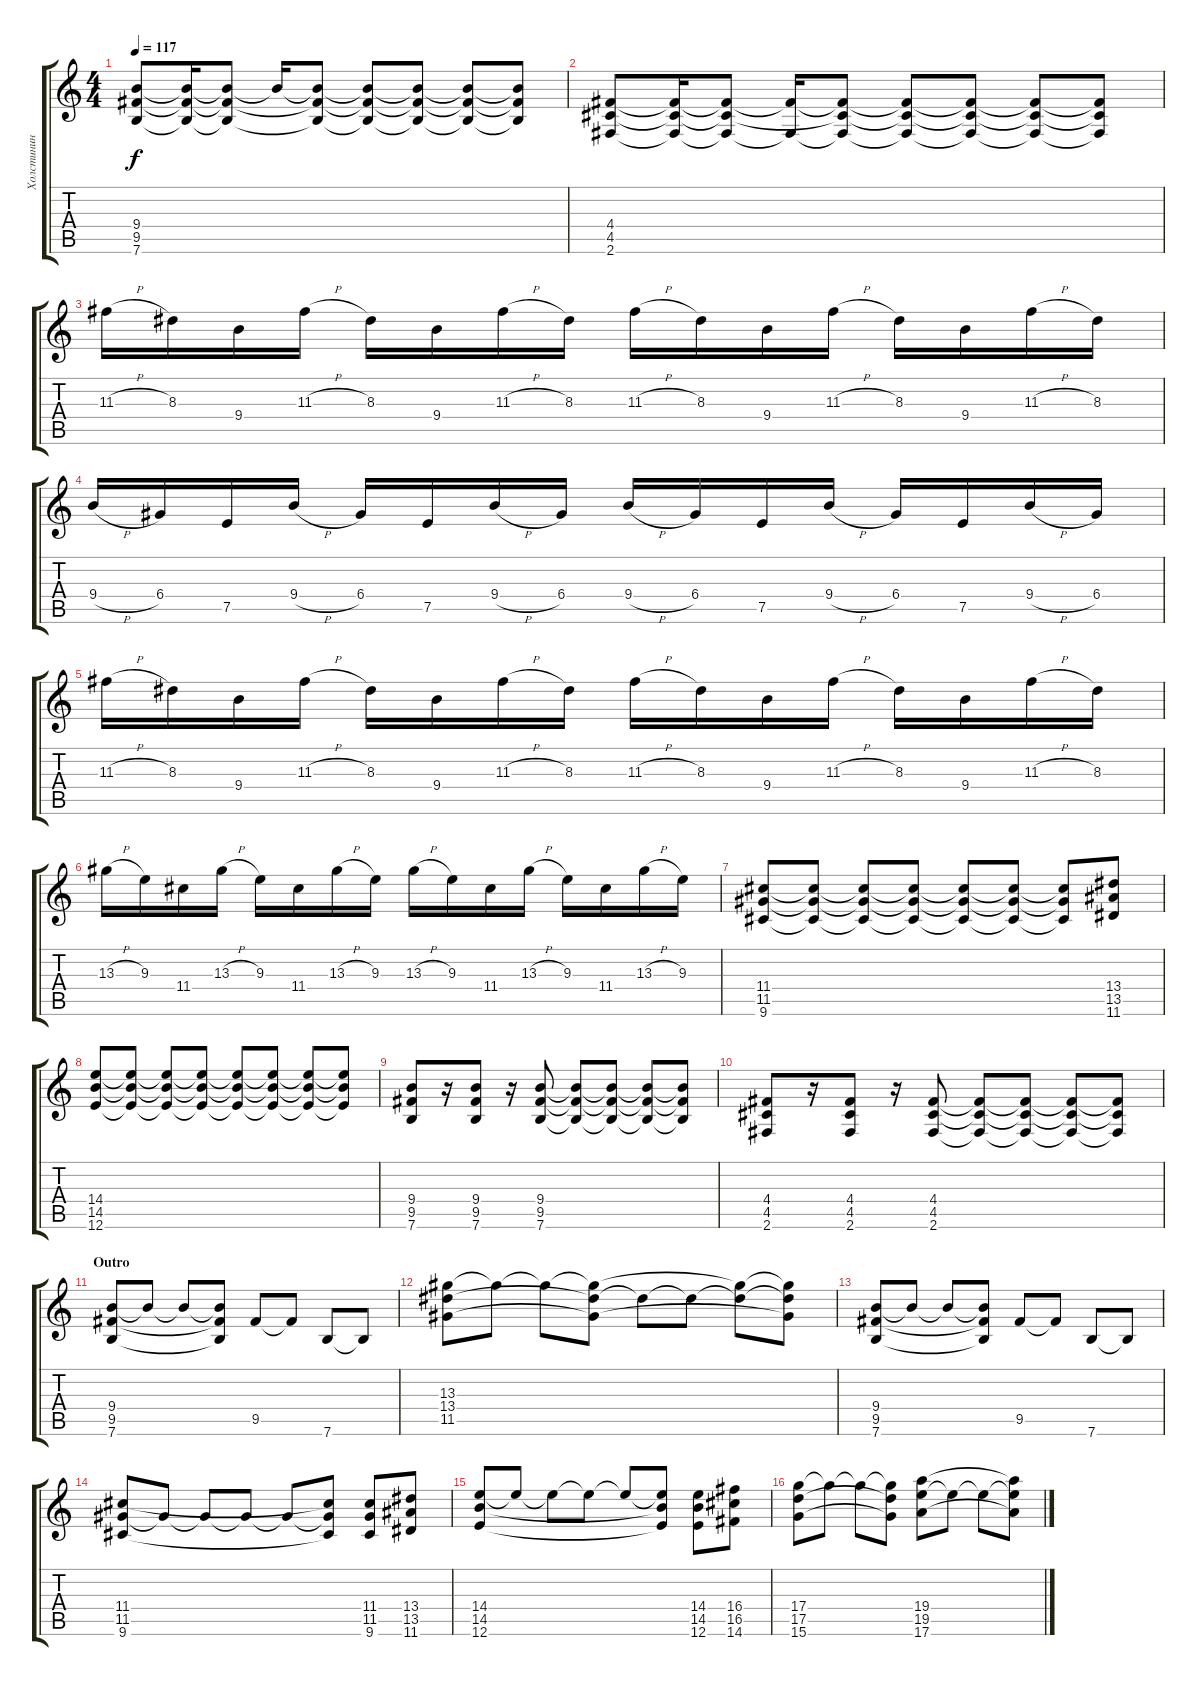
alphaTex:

\track ("Холстинин (Guitar 2)" "Холстинин ") {instrument distortionguitar}
\staff {score tabs}
\tuning (E4 B3 G3 D3 A2 E2) {hide}
\ts (4 4)
\tempo 117
\clef g2
\ks c
(9.4 9.5 7.6).8{dy f} (9.4{t} 9.5{t} 7.6{t}).16 (9.4{t} 9.5{t} 7.6{t}).8 9.4{t}.16 (9.4{t} 9.5{t} 7.6{t}).8 (9.4{t} 9.5{t} 7.6{t}).8 (9.4{t} 9.5{t} 7.6{t}).8 (9.4{t} 9.5{t} 7.6{t}).8 (9.4{t} 9.5{t} 7.6{t}).8 |
(4.4 4.5 2.6).8 (4.4{t} 4.5{t} 2.6{t}).16 (4.4{t} 4.5{t} 2.6{t}).8 (4.4{t} 2.6{t}).16 (4.4{t} 4.5{t} 2.6{t}).8 (4.4{t} 4.5{t} 2.6{t}).8 (4.4{t} 4.5{t} 2.6{t}).8 (4.4{t} 4.5{t} 2.6{t}).8 (4.4{t} 4.5{t} 2.6{t}).8 |
11.3{h}.16 8.3.16 9.4.16 11.3{h}.16 8.3.16 9.4.16 11.3{h}.16 8.3.16 11.3{h}.16 8.3.16 9.4.16 11.3{h}.16 8.3.16 9.4.16 11.3{h}.16 8.3.16 |
9.4{h}.16 6.4.16 7.5.16 9.4{h}.16 6.4.16 7.5.16 9.4{h}.16 6.4.16 9.4{h}.16 6.4.16 7.5.16 9.4{h}.16 6.4.16 7.5.16 9.4{h}.16 6.4.16 |
11.3{h}.16 8.3.16 9.4.16 11.3{h}.16 8.3.16 9.4.16 11.3{h}.16 8.3.16 11.3{h}.16 8.3.16 9.4.16 11.3{h}.16 8.3.16 9.4.16 11.3{h}.16 8.3.16 |
13.3{h}.16 9.3.16 11.4.16 13.3{h}.16 9.3.16 11.4.16 13.3{h}.16 9.3.16 13.3{h}.16 9.3.16 11.4.16 13.3{h}.16 9.3.16 11.4.16 13.3{h}.16 9.3.16 |
(11.4 11.5 9.6).8 (11.4{t} 11.5{t} 9.6{t}).8 (11.4{t} 11.5{t} 9.6{t}).8 (11.4{t} 11.5{t} 9.6{t}).8 (11.4{t} 11.5{t} 9.6{t}).8 (11.4{t} 11.5{t} 9.6{t}).8 (11.4{t} 11.5{t} 9.6{t}).8 (13.4 13.5 11.6).8 |
(14.4 14.5 12.6).8 (14.4{t} 14.5{t} 12.6{t}).8 (14.4{t} 14.5{t} 12.6{t}).8 (14.4{t} 14.5{t} 12.6{t}).8 (14.4{t} 14.5{t} 12.6{t}).8 (14.4{t} 14.5{t} 12.6{t}).8 (14.4{t} 14.5{t} 12.6{t}).8 (14.4{t} 14.5{t} 12.6{t}).8 |
(9.4 9.5 7.6).8 r.16 (9.4 9.5 7.6).8 r.16 (9.4 9.5 7.6).8 (9.4{t} 9.5{t} 7.6{t}).8 (9.4{t} 9.5{t} 7.6{t}).8 (9.4{t} 9.5{t} 7.6{t}).8 (9.4{t} 9.5{t} 7.6{t}).8 |
(4.4 4.5 2.6).8 r.16 (4.4 4.5 2.6).8 r.16 (4.4 4.5 2.6).8 (4.4{t} 4.5{t} 2.6{t}).8 (4.4{t} 4.5{t} 2.6{t}).8 (4.4{t} 4.5{t} 2.6{t}).8 (4.4{t} 4.5{t} 2.6{t}).8 |
\section ("" "Outro")
(9.4 9.5 7.6).8 9.4{t}.8 9.4{t}.8 (9.4{t} 9.5{t} 7.6{t}).8 9.5.8 9.5{t}.8 7.6.8 7.6{t}.8 |
(13.3 13.4 11.5).8 13.3{t}.8 13.3{t}.8 (13.3{t} 13.4{t} 11.5{t}).8 13.4{t}.8 13.4{t}.8 (13.3{t} 13.4{t}).8 (13.3{t} 13.4{t} 11.5{t}).8 |
(9.4 9.5 7.6).8 9.4{t}.8 9.4{t}.8 (9.4{t} 9.5{t} 7.6{t}).8 9.5.8 9.5{t}.8 7.6.8 7.6{t}.8 |
(11.4 11.5 9.6).8 11.5{t}.8 11.5{t}.8 11.5{t}.8 11.5{t}.8 (11.4{t} 11.5{t} 9.6{t}).8 (11.4 11.5 9.6).8 (13.4 13.5 11.6).8 |
(14.4 14.5 12.6).8 14.4{t}.8 14.4{t}.8 14.4{t}.8 14.4{t}.8 (14.4{t} 14.5{t} 12.6{t}).8 (14.4 14.5 12.6).8 (16.4 16.5 14.6).8 |
(17.4 17.5 15.6).8 17.4{t}.8 17.4{t}.8 (17.4{t} 17.5{t} 15.6{t}).8 (19.4 19.5 17.6).8 19.5{t}.8 19.5{t}.8 (19.4{t} 19.5{t} 17.6{t}).8
